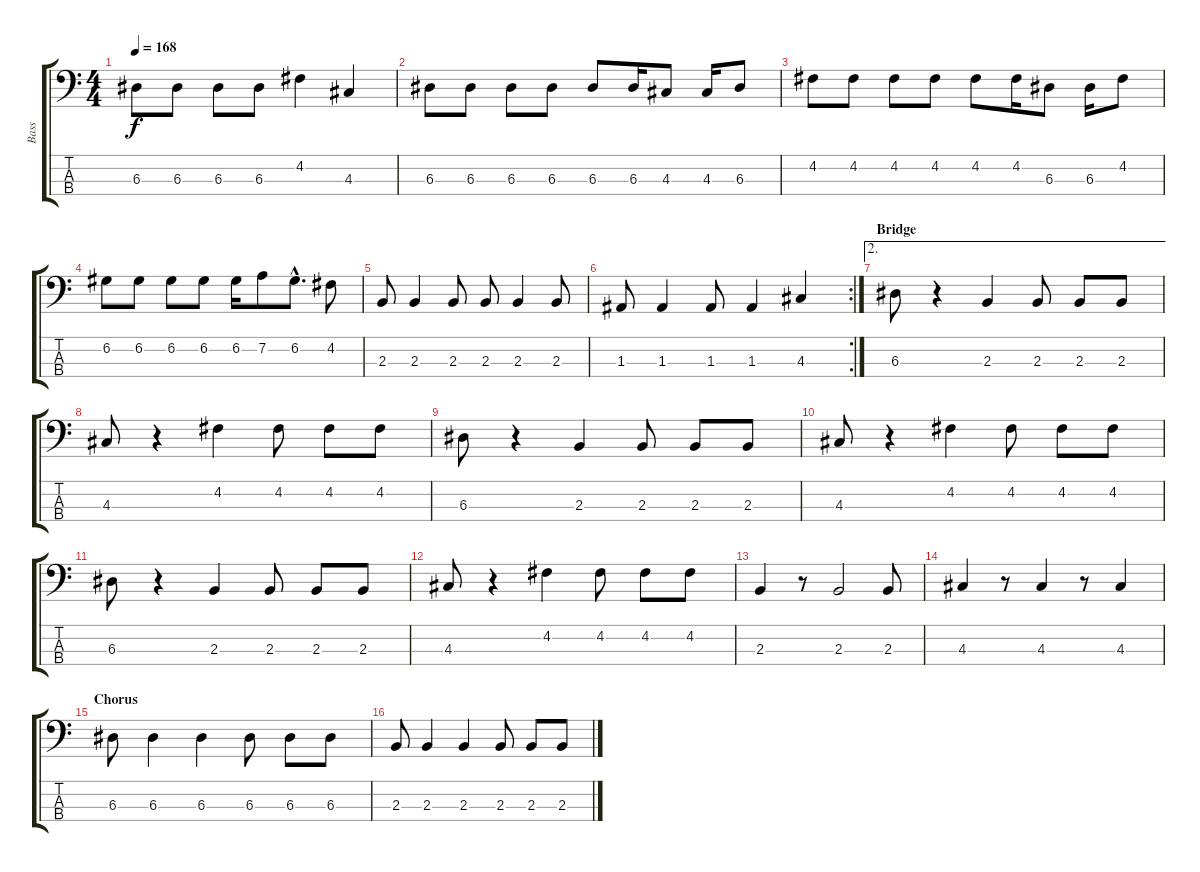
\track ("Bass" "Bass") {instrument electricbasspick}
\staff {score tabs}
\tuning (G2 D2 A1 E1) {hide}
\ts (4 4)
\tempo 168
\clef f4
\ks c
6.3.8{dy f} 6.3.8 6.3.8 6.3.8 4.2.4 4.3.4 |
6.3.8 6.3.8 6.3.8 6.3.8 6.3.8 6.3.16 4.3.8 4.3.16 6.3.8 |
4.2.8 4.2.8 4.2.8 4.2.8 4.2.8 4.2.16 6.3.8 6.3.16 4.2.8 |
6.2.8 6.2.8 6.2.8 6.2.8 6.2.16 7.2.8 6.2{hac}.8{d} 4.2.8 |
2.3.8 2.3.4 2.3.8 2.3.8 2.3.4 2.3.8 |
\rc 2
1.3.8 1.3.4 1.3.8 1.3.4 4.3.4 |
\ae 2
\section ("" "Bridge")
6.3.8 r.4 2.3.4 2.3.8 2.3.8 2.3.8 |
4.3.8 r.4 4.2.4 4.2.8 4.2.8 4.2.8 |
6.3.8 r.4 2.3.4 2.3.8 2.3.8 2.3.8 |
4.3.8 r.4 4.2.4 4.2.8 4.2.8 4.2.8 |
6.3.8 r.4 2.3.4 2.3.8 2.3.8 2.3.8 |
4.3.8 r.4 4.2.4 4.2.8 4.2.8 4.2.8 |
2.3.4 r.8 2.3.2 2.3.8 |
4.3.4 r.8 4.3.4 r.8 4.3.4 |
\section ("" "Chorus")
6.3.8 6.3.4 6.3.4 6.3.8 6.3.8 6.3.8 |
2.3.8 2.3.4 2.3.4 2.3.8 2.3.8 2.3.8
